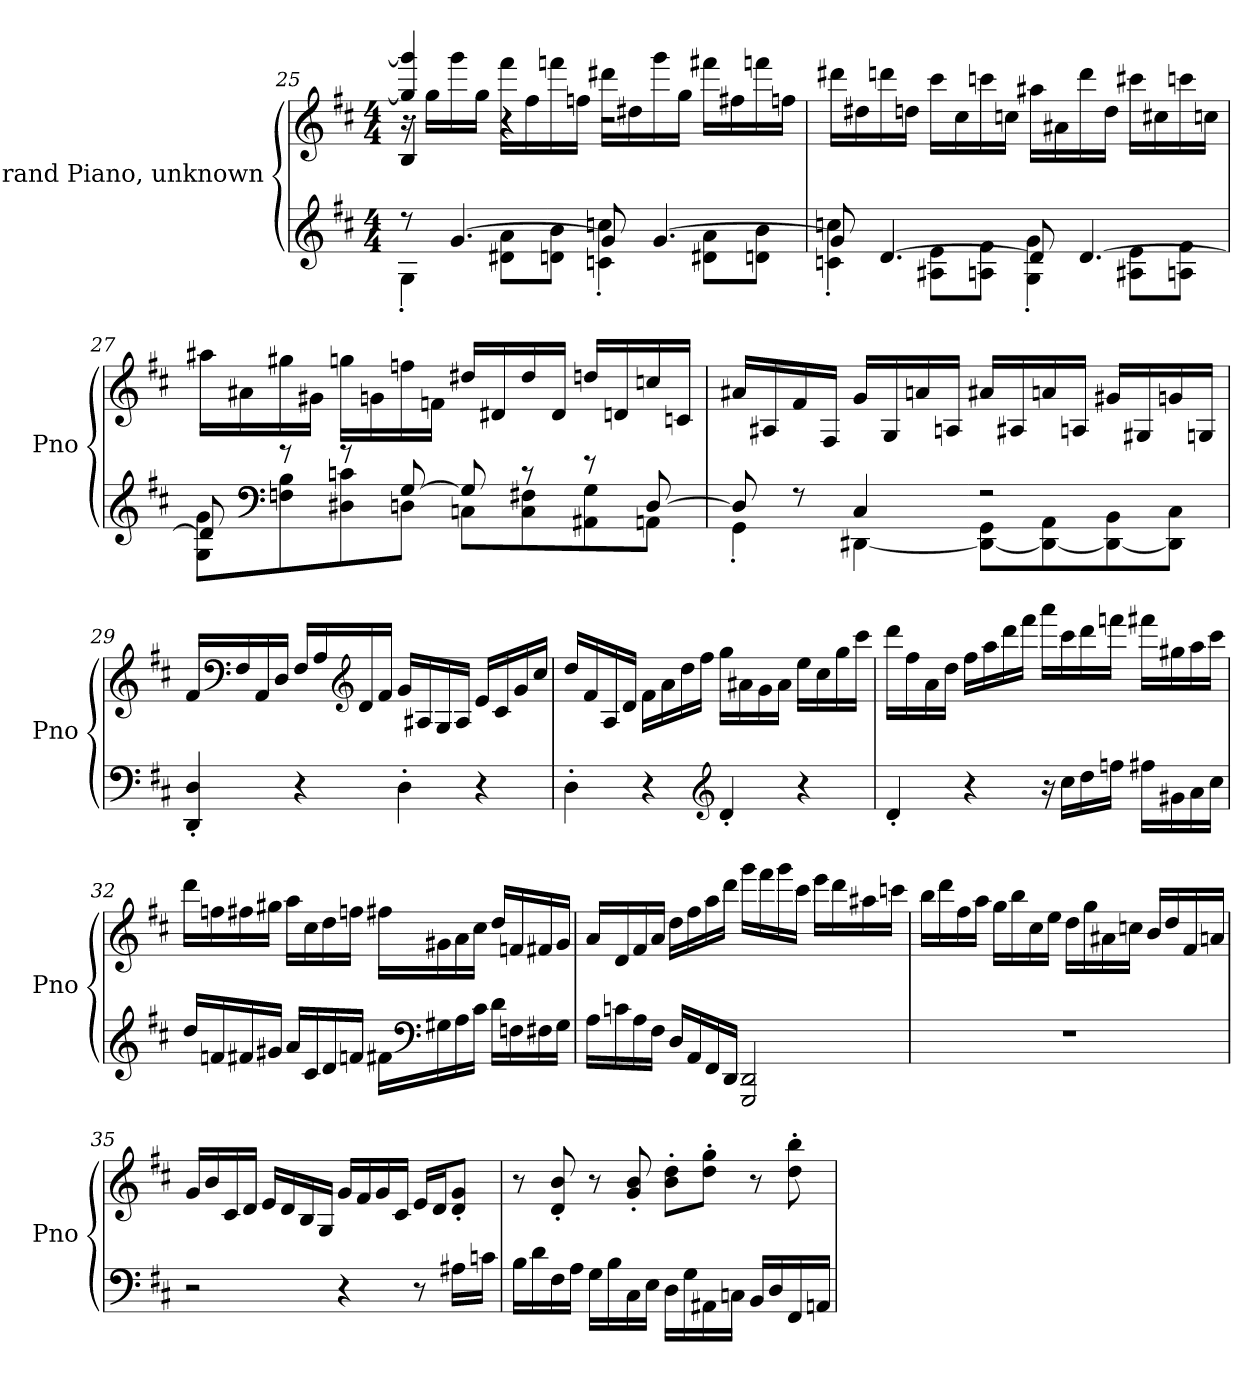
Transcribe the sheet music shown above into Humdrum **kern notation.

**kern	**kern
*part1	*part1
*staff2	*staff1
*I"Grand Piano, unknown	*
*I'Pno	*
!!LO:LB:g=z
*clefG2	*clefG2
*k[f#c#]	*k[f#c#]
*M4/4	*M4/4
=25	=25
*^	*^
*	*	*	*^
8r	4G'\	4gg/] 4ggg/]	16r	4B'/
.	.	.	16gg\LL	.
[4.g/	.	.	16ggg\	.
.	.	.	16gg\JJ	.
.	8d#X\ 8a\L	4r	16fff#\LL	4r
.	.	.	16ff#\	.
.	8dn\ 8b\J	.	16fffn\	.
.	.	.	16ffn\JJ	.
8g/]	4cn\' 4ccn\'	2r	16ddd#X\LL	2r
.	.	.	16dd#X\	.
[4.g/	.	.	16ggg\	.
.	.	.	16gg\JJ	.
.	8d#X\ 8a\L	.	16fff#X\LL	.
.	.	.	16ff#X\	.
.	8dn\ 8b\J	.	16fffn\	.
.	.	.	16ffn\JJ	.
*	*	*v	*v	*v
!!LO:LB:g=z
=26	=26	=26
8g/]	4cn\' 4ccn\'	16ddd#X\LL
.	.	16dd#X\
[4.d/	.	16dddn\
.	.	16ddn\JJ
.	8A#X\ 8e\L	16ccc#\LL
.	.	16cc#\
.	8An\ 8f#\J	16cccn\
.	.	16ccn\JJ
8d/]	4G\' 4g\'	16aa#X\LL
.	.	16a#X\
[4.d/	.	16ddd\
.	.	16dd\JJ
.	8A#X\ 8e\L	16ccc#X\LL
.	.	16cc#X\
.	8An\ 8f#\J	16cccn\
.	.	16ccn\JJ
!!LO:PB:g=z
=27	=27	=27
8d/]	8G\ 8g\L	16aa#X\LL
.	.	16a#X\
*clefF4	*	*
8r	8Fn\ 8B\	16gg#X\
.	.	16g#X\JJ
8r	8D#X\ 8cn\	16ggn\LL
.	.	16gn\
[8G/	8Dn\J	16ffn\
.	.	16fn\JJ
8G/]	8Cn\L	16dd#X/LL
.	.	16d#X/
8r	8C\ 8F#X\	16dd#/
.	.	16d#/JJ
8r	8AA#X\ 8G\	16ddn/LL
.	.	16dn/
[8D/	8AAn\J	16ccn/
.	.	16cn/JJ
!!LO:LB:g=z
=28	=28	=28
8D/]	4GG'\	16a#X/LL
.	.	16A#X/
8r	.	16f#/
.	.	16F#/JJ
4C#/	[4DD#X\	16g/LL
.	.	16G/
.	.	16an/
.	.	16An/JJ
2r	8DD#\_ 8GG\L	16a#X/LL
.	.	16A#X/
.	8DD#\_ 8AA\	16an/
.	.	16An/JJ
.	8DD#\_ 8BB\	16g#X/LL
.	.	16G#X/
.	8DD#\] 8C#\J	16gn/
.	.	16Gn/JJ
*v	*v	*
=29	=29
4DD/' 4D/'	16f#/LL
*	*clefF4
.	16F#/
.	16AA/
.	16D/JJ
4r	16F#/LL
.	16A/
*	*clefG2
.	16d/
.	16f#/JJ
4D'\	16g/LL
.	16A#X/
.	16G/
.	16A#/JJ
4r	16e/LL
.	16c#/
.	16g/
.	16cc#/JJ
!!LO:LB:g=z
=30	=30
4D'\	16dd/LL
.	16f#/
.	16A/
.	16d/JJ
4r	16f#\LL
.	16a\
.	16dd\
.	16ff#\JJ
*clefG2	*
4d'/	16gg\LL
.	16a#X\
.	16g\
.	16a#\JJ
4r	16ee\LL
.	16cc#\
.	16gg\
.	16ccc#\JJ
=31	=31
4d'/	16ddd\LL
.	16ff#\
.	16a\
.	16dd\JJ
4r	16ff#\LL
.	16aa\
.	16ddd\
.	16fff#\JJ
16r	16aaa\LL
16cc#\LL	16ccc#\
16dd\	16ddd\
16ffn\JJ	16fffn\JJ
16ff#X\LL	16fff#X\LL
16g#X\	16gg#X\
16a\	16aa\
16cc#\JJ	16ccc#\JJ
!!LO:LB:g=z
=32	=32
16dd/LL	16ddd\LL
16fn/	16ffn\
16f#X/	16ff#X\
16g#X/JJ	16gg#X\JJ
16a/LL	16aa\LL
16c#/	16cc#\
16d/	16dd\
16fn/JJ	16ffn\JJ
16f#X\LL	16ff#X\LL
*clefF4	*
16G#X\	16g#X\
16A\	16a\
16c#\JJ	16cc#\JJ
16d\LL	16dd/LL
16Fn\	16fn/
16F#X\	16f#X/
16G#\JJ	16g#/JJ
=33	=33
16A\LL	16a/LL
16cn\	16d/
16A\	16f#/
16F#\JJ	16a/JJ
16D/LL	16dd\LL
16AA/	16ff#\
16FF#/	16aa\
16DD/JJ	16ddd\JJ
2GGG/ 2DD/	16ggg\LL
.	16fff#\
.	16ggg\
.	16ccc#\JJ
.	16eee\LL
.	16ddd\
.	16aa#X\
.	16cccn\JJ
!!LO:LB:g=z
=34	=34
1r	16bb\LL
.	16ddd\
.	16ff#\
.	16aa\JJ
.	16gg\LL
.	16bb\
.	16cc#\
.	16ee\JJ
.	16dd\LL
.	16gg\
.	16a#X\
.	16ccn\JJ
.	16b/LL
.	16dd/
.	16f#/
.	16an/JJ
=35	=35
2r	16g/LL
.	16b/
.	16c#/
.	16d/JJ
.	16e/LL
.	16d/
.	16B/
.	16G/JJ
4r	16g/LL
.	16f#/
.	16g/
.	16c#/JJ
8r	16e/LL
.	16d/J
16A#X\LL	8d/' 8g/'J
16cn\JJ	.
!!LO:LB:g=z
=36	=36
16B\LL	8r
16d\	.
16F#\	8d/' 8b/'
16A\JJ	.
16G\LL	8r
16B\	.
16C#\	8g/' 8b/'
16E\JJ	.
16D\LL	8b\' 8dd\'L
16G\	.
16AA#X\	8dd\' 8gg\'J
16Cn\JJ	.
16BB/LL	8r
16D/	.
16FF#/	8dd\' 8bb\'
16AAn/JJ	.
=	=
*-	*-
